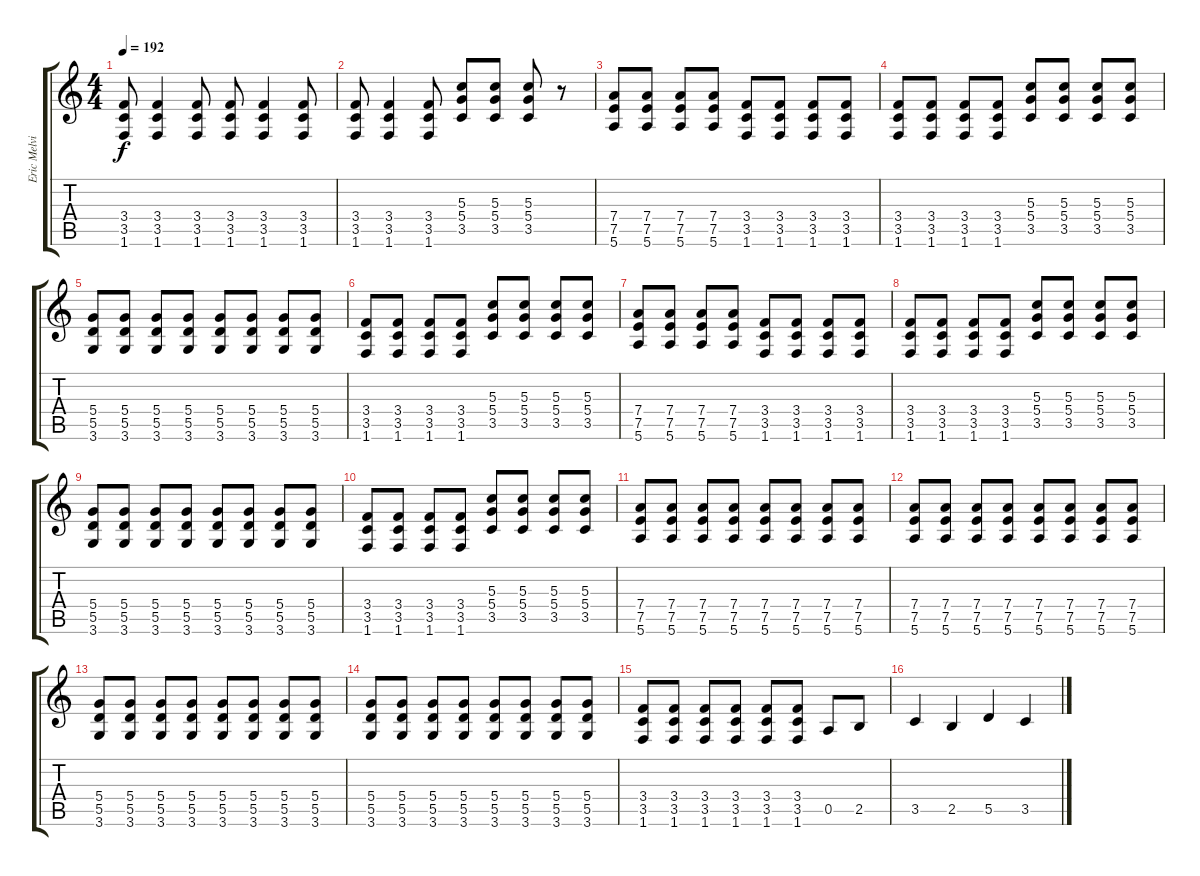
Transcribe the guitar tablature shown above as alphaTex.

\track ("Eric Melvin" "Eric Melvi") {instrument distortionguitar}
\staff {score tabs}
\tuning (E4 B3 G3 D3 A2 E2) {hide}
\ts (4 4)
\tempo 192
\clef g2
\ks c
(3.4 3.5 1.6).8{dy f} (3.4 3.5 1.6).4 (3.4 3.5 1.6).8 (3.4 3.5 1.6).8 (3.4 3.5 1.6).4 (3.4 3.5 1.6).8 |
(3.4 3.5 1.6).8 (3.4 3.5 1.6).4 (3.4 3.5 1.6).8 (5.3 5.4 3.5).8 (5.3 5.4 3.5).8 (5.3 5.4 3.5).8 r.8 |
(7.4 7.5 5.6).8 (7.4 7.5 5.6).8 (7.4 7.5 5.6).8 (7.4 7.5 5.6).8 (3.4 3.5 1.6).8 (3.4 3.5 1.6).8 (3.4 3.5 1.6).8 (3.4 3.5 1.6).8 |
(3.4 3.5 1.6).8 (3.4 3.5 1.6).8 (3.4 3.5 1.6).8 (3.4 3.5 1.6).8 (5.3 5.4 3.5).8 (5.3 5.4 3.5).8 (5.3 5.4 3.5).8 (5.3 5.4 3.5).8 |
(5.4 5.5 3.6).8 (5.4 5.5 3.6).8 (5.4 5.5 3.6).8 (5.4 5.5 3.6).8 (5.4 5.5 3.6).8 (5.4 5.5 3.6).8 (5.4 5.5 3.6).8 (5.4 5.5 3.6).8 |
(3.4 3.5 1.6).8 (3.4 3.5 1.6).8 (3.4 3.5 1.6).8 (3.4 3.5 1.6).8 (5.3 5.4 3.5).8 (5.3 5.4 3.5).8 (5.3 5.4 3.5).8 (5.3 5.4 3.5).8 |
(7.4 7.5 5.6).8 (7.4 7.5 5.6).8 (7.4 7.5 5.6).8 (7.4 7.5 5.6).8 (3.4 3.5 1.6).8 (3.4 3.5 1.6).8 (3.4 3.5 1.6).8 (3.4 3.5 1.6).8 |
(3.4 3.5 1.6).8 (3.4 3.5 1.6).8 (3.4 3.5 1.6).8 (3.4 3.5 1.6).8 (5.3 5.4 3.5).8 (5.3 5.4 3.5).8 (5.3 5.4 3.5).8 (5.3 5.4 3.5).8 |
(5.4 5.5 3.6).8 (5.4 5.5 3.6).8 (5.4 5.5 3.6).8 (5.4 5.5 3.6).8 (5.4 5.5 3.6).8 (5.4 5.5 3.6).8 (5.4 5.5 3.6).8 (5.4 5.5 3.6).8 |
(3.4 3.5 1.6).8 (3.4 3.5 1.6).8 (3.4 3.5 1.6).8 (3.4 3.5 1.6).8 (5.3 5.4 3.5).8 (5.3 5.4 3.5).8 (5.3 5.4 3.5).8 (5.3 5.4 3.5).8 |
(7.4 7.5 5.6).8 (7.4 7.5 5.6).8 (7.4 7.5 5.6).8 (7.4 7.5 5.6).8 (7.4 7.5 5.6).8 (7.4 7.5 5.6).8 (7.4 7.5 5.6).8 (7.4 7.5 5.6).8 |
(7.4 7.5 5.6).8 (7.4 7.5 5.6).8 (7.4 7.5 5.6).8 (7.4 7.5 5.6).8 (7.4 7.5 5.6).8 (7.4 7.5 5.6).8 (7.4 7.5 5.6).8 (7.4 7.5 5.6).8 |
(5.4 5.5 3.6).8 (5.4 5.5 3.6).8 (5.4 5.5 3.6).8 (5.4 5.5 3.6).8 (5.4 5.5 3.6).8 (5.4 5.5 3.6).8 (5.4 5.5 3.6).8 (5.4 5.5 3.6).8 |
(5.4 5.5 3.6).8 (5.4 5.5 3.6).8 (5.4 5.5 3.6).8 (5.4 5.5 3.6).8 (5.4 5.5 3.6).8 (5.4 5.5 3.6).8 (5.4 5.5 3.6).8 (5.4 5.5 3.6).8 |
(3.4 3.5 1.6).8 (3.4 3.5 1.6).8 (3.4 3.5 1.6).8 (3.4 3.5 1.6).8 (3.4 3.5 1.6).8 (3.4 3.5 1.6).8 0.5.8 2.5.8 |
3.5.4 2.5.4 5.5.4 3.5.4
